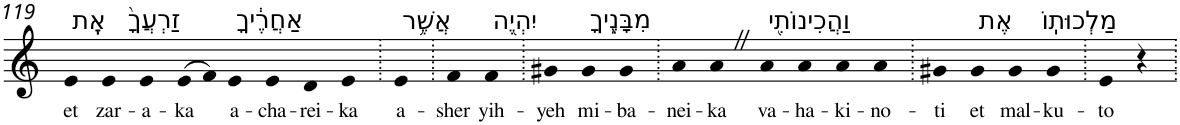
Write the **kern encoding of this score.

**kern	**text
*part1	*part1
*staff1	*staff1
*I"Piano	*
*I'Pno	*
!!LO:PB:g=z
*clefG2	*
*k[]	*
=119	=119
!LO:TX:a:t=אֶֽת	!
!	!LO:LY:b
4e	et
!LO:TX:a:t=זַרְעֲךָ֙	!
!	!LO:LY:b
4e	zar-
!	!LO:LY:b
4e	-a-
!	!LO:LY:b
(>8e	-ka
8f)	.
!LO:TX:a:t=אַחֲרֶ֔יךָ	!
!	!LO:LY:b
4e	a-
!	!LO:LY:b
4e	-cha-
!	!LO:LY:b
4d	-rei-
!	!LO:LY:b
4e	-ka
=120.	=120.
!LO:TX:a:t=אֲשֶׁ֥ר	!
!	!LO:LY:b
4e	a-
=121.	=121.
!	!LO:LY:b
4f	-sher
!LO:TX:a:t=יִהְיֶ֖ה	!
!	!LO:LY:b
4f	yih-
=122.	=122.
!	!LO:LY:b
4g#X	-yeh
!LO:TX:a:t=מִבָּנֶ֑יךָ	!
!	!LO:LY:b
4g#	mi-
!	!LO:LY:b
4g#	-ba-
=123.	=123.
!	!LO:LY:b
4a	-nei-
!	!LO:LY:b
4aZ	-ka
!LO:TX:a:t=וַהֲכִינוֹתִ֖י	!
!	!LO:LY:b
4a	va-
!	!LO:LY:b
4a	-ha-
!	!LO:LY:b
4a	-ki-
!	!LO:LY:b
4a	-no-
=124.	=124.
!	!LO:LY:b
4g#X	-ti
!LO:TX:a:t=אֶת	!
!	!LO:LY:b
4g#	et
!LO:TX:a:t=מַלְכוּתֽוֹ	!
!	!LO:LY:b
4g#	mal-
!	!LO:LY:b
4g#	-ku-
=125.	=125.
!	!LO:LY:b
4e	-to
4r	.
=.	=.
*-	*-
